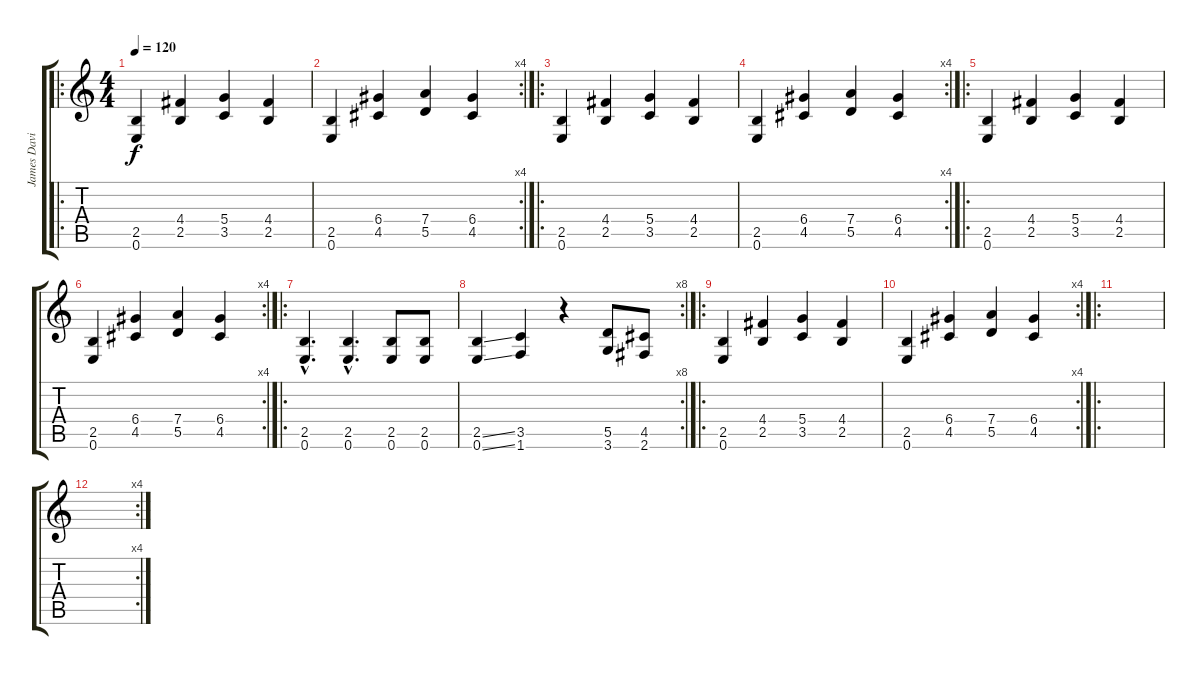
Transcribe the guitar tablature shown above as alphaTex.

\track ("James David Velez" "James Davi") {instrument distortionguitar}
\staff {score tabs}
\tuning (E4 B3 G3 D3 A2 E2) {hide}
\ro
\ts (4 4)
\tempo 120
\clef g2
\ks c
(2.5 0.6).4{dy f} (4.4 2.5).4 (5.4 3.5).4 (4.4 2.5).4 |
\rc 4
(2.5 0.6).4 (6.4 4.5).4 (7.4 5.5).4 (6.4 4.5).4 |
\ro
(2.5 0.6).4 (4.4 2.5).4 (5.4 3.5).4 (4.4 2.5).4 |
\rc 4
(2.5 0.6).4 (6.4 4.5).4 (7.4 5.5).4 (6.4 4.5).4 |
\ro
(2.5 0.6).4 (4.4 2.5).4 (5.4 3.5).4 (4.4 2.5).4 |
\rc 4
(2.5 0.6).4 (6.4 4.5).4 (7.4 5.5).4 (6.4 4.5).4 |
\ro
(2.5{hac} 0.6{hac}).4{d} (2.5{hac} 0.6{hac}).4{d} (2.5 0.6).8 (2.5 0.6).8 |
\rc 8
(2.5{ss} 0.6{ss}).4 (3.5 1.6).4 r.4 (5.5 3.6).8 (4.5 2.6).8 |
\ro
(2.5 0.6).4 (4.4 2.5).4 (5.4 3.5).4 (4.4 2.5).4 |
\rc 4
(2.5 0.6).4 (6.4 4.5).4 (7.4 5.5).4 (6.4 4.5).4 |
\ro
|
\rc 4
